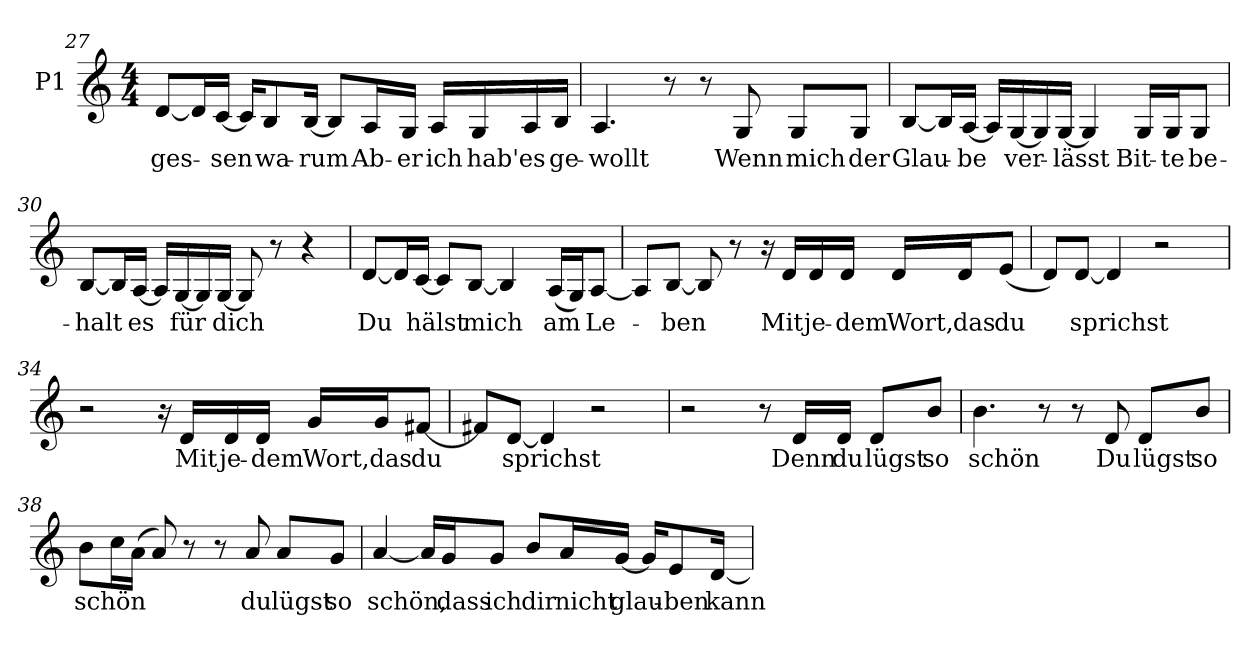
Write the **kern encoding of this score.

**kern	**text
*part1	*part1
*staff1	*staff1
*I"P1	*
*clefG2	*
*k[]	*
*C:	*
*M4/4	*
=27	=27
!	!LO:LY:b:color=#000000
[<8di/L	-ges-
16di/L]	.
!	!LO:LY:b:color=#000000
[<16ci/JJ	-sen
16ci/KL]	.
!	!LO:LY:b:color=#000000
8Bi/	wa-
!	!LO:LY:b:color=#000000
[<16Bi/Jk	-rum
8Bi/L]	.
!	!LO:LY:b:color=#000000
16Ai/L	Ab-
!	!LO:LY:b:color=#000000
16Gi/JJ	-er
!	!LO:LY:b:color=#000000
16Ai/LL	ich
!	!LO:LY:b:color=#000000
16Gi/	hab'
!	!LO:LY:b:color=#000000
16Ai/	es
!	!LO:LY:b:color=#000000
16Bi/JJ	ge-
!!LO:PB:g=z
=28	=28
!	!LO:LY:b:color=#000000
4.Ai/	-wollt
8r	.
8r	.
!	!LO:LY:b:color=#000000
8Gi/	Wenn
!	!LO:LY:b:color=#000000
8Gi/L	mich
!	!LO:LY:b:color=#000000
8Gi/J	der
=29	=29
!	!LO:LY:b:color=#000000
[<8Bi/L	Glau-
16Bi/L]	.
!	!LO:LY:b:color=#000000
[<16Ai/JJ	-be
16Ai/LL]	.
!	!LO:LY:b:color=#000000
[<16Gi/	ver-
16Gi/]	.
!	!LO:LY:b:color=#000000
[<16Gi/JJ	-lässt
4Gi/]	.
!	!LO:LY:b:color=#000000
16Gi/LL	Bit-
!	!LO:LY:b:color=#000000
16Gi/J	-te
!	!LO:LY:b:color=#000000
8Gi/J	be-
=30	=30
!	!LO:LY:b:color=#000000
[<8Bi/L	-halt
16Bi/L]	.
!	!LO:LY:b:color=#000000
[<16Ai/JJ	es
16Ai/LL]	.
!	!LO:LY:b:color=#000000
[<16Gi/	für
16Gi/]	.
!	!LO:LY:b:color=#000000
[<16Gi/JJ	dich
8Gi/]	.
8r	.
4r	.
!!LO:LB:g=z
=31	=31
!	!LO:LY:b:color=#000000
[<8di/L	Du
16di/L]	.
!	!LO:LY:b:color=#000000
[<16ci/JJ	hälst
8ci/L]	.
!	!LO:LY:b:color=#000000
[<8Bi/J	mich
4Bi/]	.
!	!LO:LY:b:color=#000000
(16Ai/LL	am
16Gi/J)	.
!	!LO:LY:b:color=#000000
[<8Ai/J	Le-
=32	=32
8Ai/L]	.
!	!LO:LY:b:color=#000000
[<8Bi/J	-ben
8Bi/]	.
8r	.
16r	.
!	!LO:LY:b:color=#000000
16di/LL	Mit
!	!LO:LY:b:color=#000000
16di/	je-
!	!LO:LY:b:color=#000000
16di/JJ	-dem
!	!LO:LY:b:color=#000000
16di/LL	Wort,
!	!LO:LY:b:color=#000000
16di/J	das
!	!LO:LY:b:color=#000000
(8ei/J	du
=33	=33
8di/L)	.
!	!LO:LY:b:color=#000000
[<8di/J	sprichst
4di/]	.
2r	.
!!LO:LB:g=z
=34	=34
2r	.
16r	.
!	!LO:LY:b:color=#000000
16di/LL	Mit
!	!LO:LY:b:color=#000000
16di/	je-
!	!LO:LY:b:color=#000000
16di/JJ	-dem
!	!LO:LY:b:color=#000000
16gi/LL	Wort,
!	!LO:LY:b:color=#000000
16gi/J	das
!	!LO:LY:b:color=#000000
[<8f#Xi/J	du
=35	=35
8f#Xi/L]	.
!	!LO:LY:b:color=#000000
[<8di/J	sprichst
4di/]	.
2r	.
=36	=36
2r	.
8r	.
!	!LO:LY:b:color=#000000
16di/LL	Denn
!	!LO:LY:b:color=#000000
16di/JJ	du
!	!LO:LY:b:color=#000000
8di/L	lügst
!	!LO:LY:b:color=#000000
8bi/J	so
!!LO:LB:g=z
=37	=37
!	!LO:LY:b:color=#000000
4.bi\	schön
8r	.
8r	.
!	!LO:LY:b:color=#000000
8di/	Du
!	!LO:LY:b:color=#000000
8di/L	lügst
!	!LO:LY:b:color=#000000
8bi/J	so
=38	=38
!	!LO:LY:b:color=#000000
8bi\L	schön
16cci\L	.
(16ai\JJ	.
8ai/)	.
8r	.
8r	.
!	!LO:LY:b:color=#000000
8ai/	du
!	!LO:LY:b:color=#000000
8ai/L	lügst
!	!LO:LY:b:color=#000000
8gi/J	so
=39	=39
!	!LO:LY:b:color=#000000
[<4ai/	schön,
16ai/LL]	.
!	!LO:LY:b:color=#000000
16gi/J	dass
!	!LO:LY:b:color=#000000
8gi/J	ich
!	!LO:LY:b:color=#000000
8bi/L	dir
!	!LO:LY:b:color=#000000
16ai/L	nicht
!	!LO:LY:b:color=#000000
[<16gi/JJ	glau-
16gi/KL]	.
!	!LO:LY:b:color=#000000
8ei/	-ben
!	!LO:LY:b:color=#000000
[<16di/Jk	kann
=	=
*-	*-
